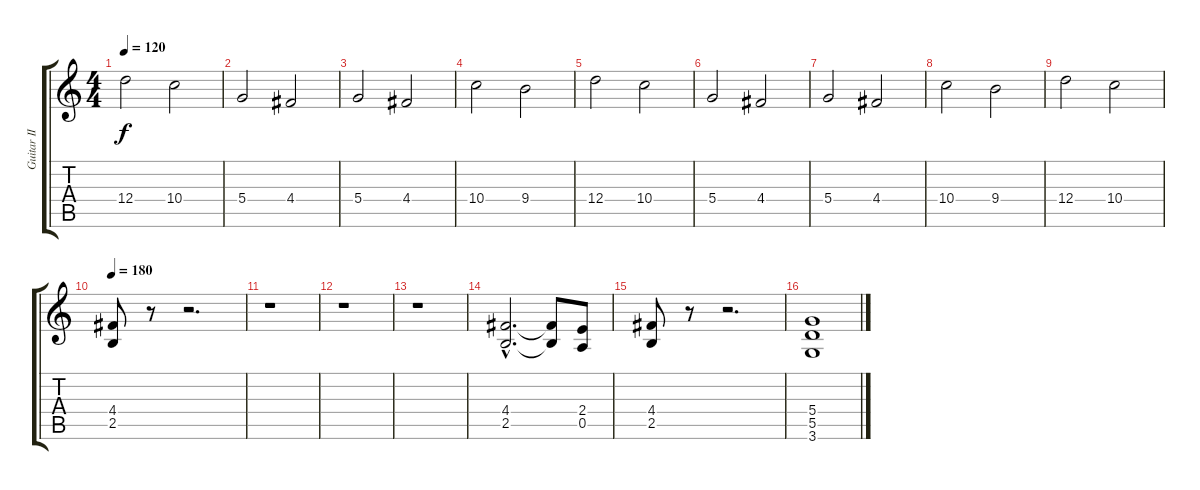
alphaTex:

\track ("Guitar II" "Guitar II") {instrument distortionguitar}
\staff {score tabs}
\tuning (E4 B3 G3 D3 A2 E2) {hide}
\ts (4 4)
\tempo 120
\clef g2
\ks c
12.4.2{dy f} 10.4.2 |
5.4.2 4.4.2 |
5.4.2 4.4.2 |
10.4.2 9.4.2 |
12.4.2 10.4.2 |
5.4.2 4.4.2 |
5.4.2 4.4.2 |
10.4.2 9.4.2 |
12.4.2 10.4.2 |
\tempo 180
(4.4 2.5).8 r.8 r.2{d} |
r.1 |
r.1 |
r.1 |
(4.4{hac} 2.5{hac}).2{d} (4.4{t} 2.5{t}).8 (2.4 0.5).8 |
(4.4 2.5).8 r.8 r.2{d} |
(5.4 5.5 3.6).1
